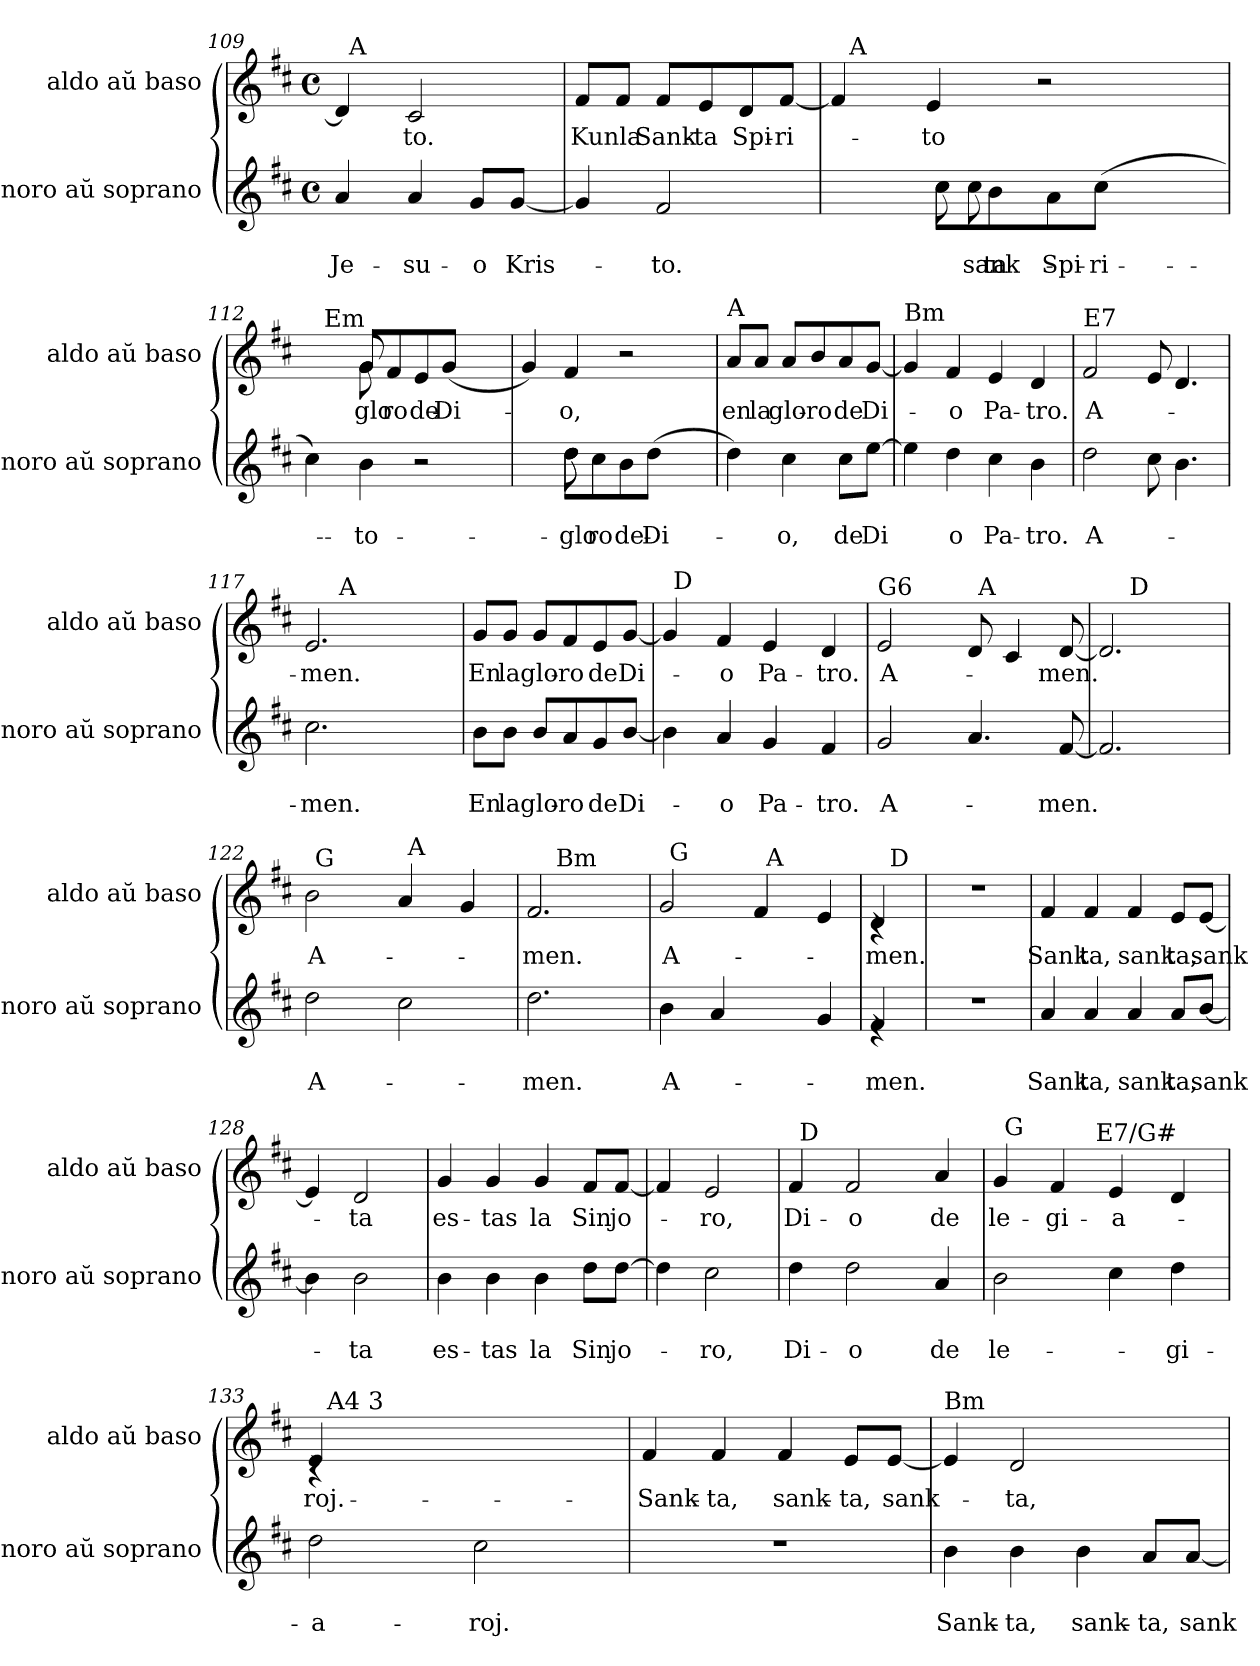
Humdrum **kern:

**kern	**text	**text	**kern	**text
*part2	*part2	*part2	*part1	*part1
*staff2	*staff2	*staff2	*staff1	*staff1
*I"tenoro aŭ soprano	*	*	*I"aldo aŭ baso	*
*I'tenoro aŭ soprano	*	*	*I'aldo aŭ baso	*
*clefG2	*	*	*clefG2	*
*k[f#c#]	*	*	*k[f#c#]	*
*D:	*	*	*D:	*
*M4/4	*	*	*M4/4	*
*met(c)	*	*	*met(c)	*
=109	=109	=109	=109	=109
!	!	!LO:LY:b	!	!
*	*	*	*^	*
4a/	.	Je-	4d/]	48ryy	.
!	!	!	!	!LO:TX:a:t=A	!
.	.	.	.	3%2ryy	.
!	!	!LO:LY:b	!	!	!LO:LY:b
4a/	.	-su-	2c#/	.	-to.
!	!	!LO:LY:b	!	!	!
8g/L	.	-o	.	.	.
!	!	!LO:LY:b	!	!	!
[<8g/J	.	Kris-	.	.	.
.	.	.	.	24.ryy	.
=110	=110	=110	=110	=110	=110
!	!	!	!LO:TX:a:t=D	!	!
!	!	!	!	!	!LO:LY:b
*	*	*	*v	*v	*
4g/]	.	.	8f#/L	Kunla
.	.	.	8f#/J	.
!	!	!LO:LY:b	!	!LO:LY:b
2f#/	.	-to.	8f#/L	Sank-
!	!	!	!	!LO:LY:b
.	.	.	8e/	-ta
!	!	!	!	!LO:LY:b
.	.	.	8d/	Spi-
!	!	!	!	!LO:LY:b
.	.	.	[<8f#/J	-ri-
!!LO:LB:g=z
=111	=111	=111	=111	=111
*^	*	*	*^	*
*	*^	*	*	*	*	*
96%11ryy	96ryy	96ryy	.	.	4f#/]	48ryy	.
.	4ryy	4ryy	.	.	.	.	.
!	!	!	!	!	!	!LO:TX:a:t=A	!
.	.	.	.	.	.	3%2ryy	.
48%7ryy	.	.	.	.	.	.	.
!	!	!	!	!	!	!	!LO:LY:b
.	.	.	.	.	4e/	.	-to
!	!	!	!	!LO:LY:b	!	!	!
!	!	!	!	!LO:LY:b	!	!	!
!	!	!	!	!LO:LY:b	!	!	!
8cc#\	8cc#\	8cc#\L	.	sank-	.	.	.
!	!	!	!	!LO:LY:b	!	!	!
96%23ryy	96%23ryy	8b\	.	-ta	.	.	.
.	.	.	.	.	2r	.	.
!	!	!	!	!LO:LY:b	!	!	!
.	.	8a\	.	Spi-	.	.	.
4.ryy	4.ryy	.	.	.	.	.	.
!	!	!	!	!LO:LY:b	!	!	!
.	.	(>8cc#\J	.	-ri-	.	.	.
.	.	.	.	.	.	6...ryy	.
.	.	96%23ryy	.	.	.	.	.
*v	*v	*v	*	*	*	*	*
=112	=112	=112	=112	=112	=112
*	*	*	*	*^	*
4cc#\)	.	.	16ryy	4ryy	4ryy	.
!	!	!	!LO:TX:a:t=Em	!	!	!
.	.	.	8.ryy	.	.	.
!	!	!LO:LY:b	!	!	!	!LO:LY:b
!	!	!	!	!	!	!LO:LY:b
!	!	!	!	!	!	!LO:LY:b
4b\	.	-to	8g/	8g\	8g/L	glo-
!	!	!	!	!	!	!LO:LY:b
.	.	.	4ryy	4ryy	8f#/	-ro
!	!	!	!	!	!	!LO:LY:b
2r	.	.	.	.	8e/	de
!	!	!	!	!	!	!LO:LY:b
.	.	.	4.ryy	4.ryy	(<8g/J	Di-
.	.	.	.	.	4ryy	.
=113	=113	=113	=113	=113	=113	=113
*^	*	*	*	*	*	*
*	*^	*	*	*	*	*	*
!	!	!	!	!	!LO:TX:a:t=Bm	!	!	!
*	*	*	*	*	*v	*v	*v	*
4ryy	4ryy	4ryy	.	.	4g/)	.
!	!	!	!	!LO:LY:b	!	!
!	!	!	!	!LO:LY:b	!	!
!	!	!	!	!LO:LY:b	!	!LO:LY:b
8dd\	8dd\	8dd\L	.	glo-	4f#/	-o,
!	!	!	!	!LO:LY:b	!	!
4ryy	4ryy	8cc#\	.	-ro	.	.
!	!	!	!	!LO:LY:b	!	!
.	.	8b\	.	de	2r	.
!	!	!	!	!LO:LY:b	!	!
4.ryy	4.ryy	(>8dd\J	.	Di-	.	.
.	.	4ryy	.	.	.	.
=114	=114	=114	=114	=114	=114	=114
!	!	!	!	!	!LO:TX:a:t=A	!
!	!	!	!	!	!	!LO:LY:b
*v	*v	*v	*	*	*	*
4dd\)	.	.	8a/L	en
!	!	!	!	!LO:LY:b
.	.	.	8a/J	la
!	!	!LO:LY:b	!	!LO:LY:b
4cc#\	.	-o,	8a/L	glo-
!	!	!	!	!LO:LY:b
.	.	.	8b/	-ro
!	!	!LO:LY:b	!	!LO:LY:b
8cc#\L	.	de	8a/	de
!	!	!LO:LY:b	!	!LO:LY:b
[<8ee\J	.	Di	[<8g/J	Di-
!!LO:LB:g=z
=115	=115	=115	=115	=115
!	!	!	!LO:TX:a:t=Bm	!
4ee\]	.	.	4g/]	.
!	!	!LO:LY:b	!	!LO:LY:b
4dd\	.	o	4f#/	-o
!	!	!LO:LY:b	!	!LO:LY:b
4cc#\	.	Pa-	4e/	Pa-
!	!	!LO:LY:b	!	!LO:LY:b
4b\	.	-tro.	4d/	-tro.
=116	=116	=116	=116	=116
!	!	!	!LO:TX:a:t=E7	!
!	!	!LO:LY:b	!	!LO:LY:b
2dd\	.	A-	2f#/	A-
8cc#\	.	.	8e/	.
4.b\	.	.	4.d/	.
=117	=117	=117	=117	=117
!	!	!LO:LY:b	!	!LO:LY:b
*	*	*	*^	*
2.cc#\	.	-men.	2.e/	12..ryy	-men.
!	!	!	!	!LO:TX:a:t=A	!
.	.	.	.	3ryy	.
.	.	.	.	6ryy	.
.	.	.	.	12ryy	.
.	.	.	.	48ryy	.
=118	=118	=118	=118	=118	=118
!	!	!	!LO:TX:a:t=G	!	!
!	!	!LO:LY:b	!	!	!LO:LY:b
*	*	*	*v	*v	*
8b\L	.	En	8g/L	En
!	!	!LO:LY:b	!	!LO:LY:b
8b\J	.	la	8g/J	la
!	!	!LO:LY:b	!	!LO:LY:b
8b/L	.	glo-	8g/L	glo-
!	!	!LO:LY:b	!	!LO:LY:b
8a/	.	-ro	8f#/	-ro
!	!	!LO:LY:b	!	!LO:LY:b
8g/	.	de	8e/	de
!	!	!LO:LY:b	!	!LO:LY:b
[>8b/J	.	Di-	[<8g/J	Di-
=119	=119	=119	=119	=119
*	*	*	*^	*
4b\]	.	.	4g/]	48ryy	.
!	!	!	!	!LO:TX:a:t=D	!
.	.	.	.	3%2ryy	.
!	!	!LO:LY:b	!	!	!LO:LY:b
4a/	.	-o	4f#/	.	-o
!	!	!LO:LY:b	!	!	!LO:LY:b
4g/	.	Pa-	4e/	.	Pa-
.	.	.	.	6...ryy	.
!	!	!LO:LY:b	!	!	!LO:LY:b
4f#/	.	-tro.	4d/	.	-tro.
!!LO:LB:g=z	!!
=120	=120	=120	=120	=120	=120
!	!	!	!LO:TX:a:t=G6	!	!
!	!	!LO:LY:b	!	!	!LO:LY:b
2g/	.	A-	2e/	3ryy	A-
.	.	.	.	6ryy	.
4.a/	.	.	8d/	48ryy	.
!	!	!	!	!LO:TX:a:t=A	!
.	.	.	.	3ryy	.
.	.	.	4c#/	.	.
.	.	.	.	12..ryy	.
!	!	!LO:LY:b	!	!	!LO:LY:b
[<8f#/	.	-men.	[<8d/	.	-men.
=121	=121	=121	=121	=121	=121
2.f#/]	.	.	2.d/]	8ryy	.
!	!	!	!	!LO:TX:a:t=D	!
.	.	.	.	2ryy	.
.	.	.	.	8ryy	.
=122	=122	=122	=122	=122	=122
!	!	!LO:LY:b	!	!	!LO:LY:b
*	*	*	*	*^	*
2dd\	.	A-	2b\	48ryy	3ryy	A-
!	!	!	!	!LO:TX:a:t=G	!	!
.	.	.	.	3%2ryy	.	.
.	.	.	.	.	6ryy	.
2cc#\	.	.	4a/	.	48ryy	.
!	!	!	!	!	!LO:TX:a:t=A	!
.	.	.	.	.	3ryy	.
.	.	.	.	6...ryy	.	.
.	.	.	4g/	.	.	.
.	.	.	.	.	12..ryy	.
=123	=123	=123	=123	=123	=123	=123
!	!	!LO:LY:b	!	!	!	!LO:LY:b
*	*	*	*	*v	*v	*
2.dd\	.	-men.	2.f#/	8ryy	-men.
!	!	!	!	!LO:TX:a:t=Bm	!
.	.	.	.	2ryy	.
.	.	.	.	8ryy	.
=124	=124	=124	=124	=124	=124
!	!	!LO:LY:b	!	!	!LO:LY:b
*	*	*	*	*^	*
4b\	.	A-	2g/	48ryy	2ryy	A-
!	!	!	!	!LO:TX:a:t=G	!	!
.	.	.	.	3%2ryy	.	.
4a/	.	.	.	.	.	.
4ryy	.	.	4f#/	.	32ryy	.
!	!	!	!	!	!LO:TX:a:t=A	!
.	.	.	.	.	4...ryy	.
.	.	.	.	6...ryy	.	.
4g/	.	.	4e/	.	.	.
=125	=125	=125	=125	=125	=125	=125
!LO:N:head=solid	!	!LO:LY:b	!LO:N:head=solid	!	!	!LO:LY:b
*^	*	*	*	*	*	*
4f#/	4rd	.	-men.	4d/	4rB	16ryy	-men.
!	!	!	!	!	!	!LO:TX:a:t=D	!
.	.	.	.	.	.	8.ryy	.
*v	*v	*	*	*	*	*	*
*	*	*	*v	*v	*v	*
=126	=126	=126	=126	=126
1r	.	.	1r	.
!!LO:PB:g=z
=127!	=127!	=127!	=127!	=127!
!	!	!LO:LY:b	!	!LO:LY:b
4a/	.	Sank-	4f#/	Sank-
!	!	!LO:LY:b	!	!LO:LY:b
4a/	.	-ta,	4f#/	-ta,
!	!	!LO:LY:b	!	!LO:LY:b
4a/	.	sank-	4f#/	sank-
!	!	!LO:LY:b	!	!LO:LY:b
8a/L	.	-ta,	8e/L	-ta,
!	!	!LO:LY:b	!	!LO:LY:b
[>8b/J	.	sank-	[<8e/J	sank-
=128	=128	=128	=128	=128
4b\]	.	.	4e/]	.
!	!	!LO:LY:b	!	!LO:LY:b
2b\	.	-ta	2d/	-ta
=129	=129	=129	=129	=129
!	!	!LO:LY:b	!	!LO:LY:b
4b\	.	es-	4g/	es-
!	!	!LO:LY:b	!	!LO:LY:b
4b\	.	-tas	4g/	-tas
!	!	!LO:LY:b	!	!LO:LY:b
4b\	.	la	4g/	la
!	!	!LO:LY:b	!	!LO:LY:b
8dd\L	.	Sin-	8f#/L	Sin-
!	!	!LO:LY:b	!	!LO:LY:b
[>8dd\J	.	-jo-	[<8f#/J	-jo-
=130	=130	=130	=130	=130
4dd\]	.	.	4f#/]	.
!	!	!LO:LY:b	!	!LO:LY:b
2cc#\	.	-ro,	2e/	-ro,
!!LO:LB:g=z
=131	=131	=131	=131	=131
!	!	!LO:LY:b	!	!LO:LY:b
*	*	*	*^	*
4dd\	.	Di-	4f#/	48ryy	Di-
!	!	!	!	!LO:TX:a:t=D	!
.	.	.	.	3%2ryy	.
!	!	!LO:LY:b	!	!	!LO:LY:b
2dd\	.	-o	2f#/	.	-o
.	.	.	.	6...ryy	.
!	!	!LO:LY:b	!	!	!LO:LY:b
4a/	.	de	4a/	.	de
=132	=132	=132	=132	=132	=132
!	!	!LO:LY:b	!	!	!LO:LY:b
*	*	*	*	*^	*
2b\	.	le-	4g/	48ryy	4...ryy	le-
!	!	!	!	!LO:TX:a:t=G	!	!
.	.	.	.	3%2ryy	.	.
!	!	!	!	!	!	!LO:LY:b
.	.	.	4f#/	.	.	-gi-
!	!	!	!	!	!LO:TX:a:t=E7/G#	!
.	.	.	.	.	2ryy	.
!	!	!	!	!	!	!LO:LY:b
4cc#\	.	.	4e/	.	.	-a-
.	.	.	.	6...ryy	.	.
!	!	!LO:LY:b	!	!	!	!
4dd\	.	-gi-	4d/	.	.	.
.	.	.	.	.	32ryy	.
=133	=133	=133	=133	=133	=133	=133
!	!	!LO:LY:b	!	!LO:N:head=solid	!	!LO:LY:b
*	*	*	*	*	*^	*
2dd\	.	-a-	4rc	4e/	32ryy	12..ryy	-roj.
!	!	!	!	!	!LO:TX:a:t=A4	!	!
.	.	.	.	.	2ryy	.	.
!	!	!	!	!	!	!LO:TX:a:t=3	!
.	.	.	.	.	.	3%2ryy	.
.	.	.	2.ryy	2.ryy	.	.	.
!	!	!LO:LY:b	!	!	!	!	!
2cc#\	.	-roj.	.	.	.	.	.
.	.	.	.	.	4...ryy	.	.
.	.	.	.	.	.	6ryy	.
.	.	.	.	.	.	48ryy	.
=134	=134	=134	=134	=134	=134	=134	=134
!	!	!	!LO:TX:a:t=D	!	!	!	!
!	!	!	!	!	!	!	!LO:LY:b
*	*	*	*v	*v	*v	*v	*
1r	.	.	4f#/	Sank-
!	!	!	!	!LO:LY:b
.	.	.	4f#/	-ta,
!	!	!	!	!LO:LY:b
.	.	.	4f#/	sank-
!	!	!	!	!LO:LY:b
.	.	.	8e/L	-ta,
!	!	!	!	!LO:LY:b
.	.	.	[<8e/J	sank-
=135	=135	=135	=135	=135
!	!	!	!LO:TX:a:t=Bm	!
!	!	!LO:LY:b	!	!
4b\	.	Sank-	4e/]	.
!	!	!LO:LY:b	!	!LO:LY:b
4b\	.	-ta,	2d/	-ta,
!	!	!LO:LY:b	!	!
4b\	.	sank-	.	.
!	!	!LO:LY:b	!	!
8a/L	.	-ta,	4ryy	.
!	!	!LO:LY:b	!	!
[<8a/J	.	sank-	.	.
=	=	=	=	=
*-	*-	*-	*-	*-
